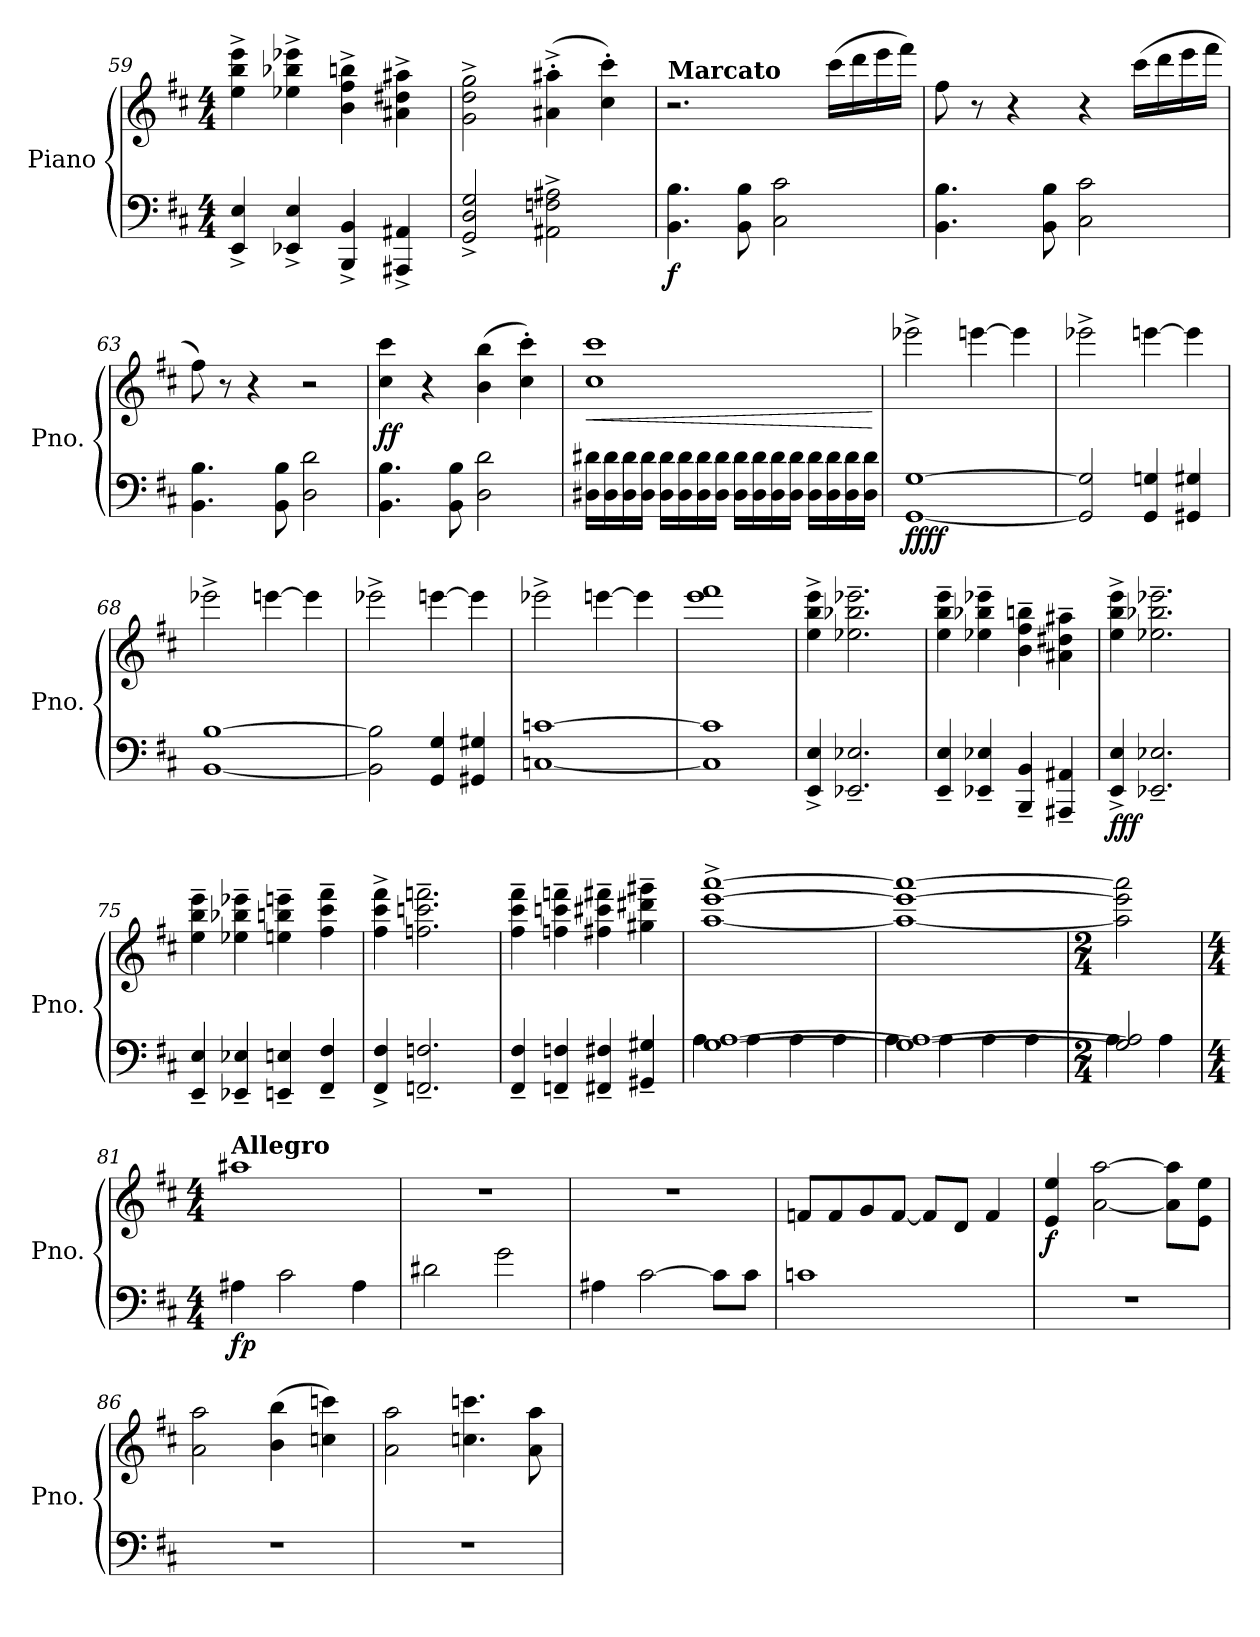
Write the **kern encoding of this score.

**kern	**kern	**dynam
*part1	*part1	*part1
*staff2	*staff1	*staff1/2
*I"Piano	*	*
*I'Pno.	*	*
*clefF4	*clefG2	*
*k[f#c#]	*k[f#c#]	*
*M4/4	*M4/4	*
=59	=59	=59
4EE/^ 4E/^	4ee\^ 4bb\^ 4eee\^	.
4EE-X/^ 4E/^	4ee-X\^ 4bb-X\^ 4eee-X\^	.
4BBB/^ 4BB/^	4b\^ 4ff#\^ 4bbn\^	.
4AAA#X/^ 4AA#X/^	4a#X\^ 4dd#X\^ 4aa#X\^	.
=60	=60	=60
2GG/^ 2D/^ 2G/^	2g\^ 2dd\^ 2gg\^	.
2AA#X\^ 2Fn\^ 2A#X\^	(4a#X\'^ 4aa#X\'^	.
.	4cc#\' 4ccc#\')	.
=61	=61	=61
!	!LO:TX:a:B:t=Marcato	!
!	!	!LO:DY:b=2
4.BB\ 4.B\	2.r	f
8BB\ 8B\	.	.
2C#\ 2c#\	.	.
.	(16ccc#\LL	.
.	16ddd\	.
.	16eee\	.
.	16fff#\JJ)	.
!!LO:LB:g=z
=62	=62	=62
4.BB\ 4.B\	8ff#\	.
.	8r	.
.	4r	.
8BB\ 8B\	.	.
2C#\ 2c#\	4r	.
.	(16ccc#\LL	.
.	16ddd\	.
.	16eee\	.
.	16fff#\JJ	.
=63	=63	=63
4.BB\ 4.B\	8ff#\)	.
.	8r	.
.	4r	.
8BB\ 8B\	.	.
2D\ 2d\	2r	.
=64	=64	=64
!	!	!LO:DY:b
4.BB\ 4.B\	4cc#\ 4ccc#\	ff
.	4r	.
8BB\ 8B\	.	.
2D\ 2d\	(4b\ 4bb\	.
.	4cc#\' 4ccc#\')	.
=65	=65	=65
!	!	!LO:HP:b
16D#X\ 16d#X\LL	1cc# 1ccc#	<
16D#\ 16d#\	.	.
16D#\ 16d#\	.	.
16D#\ 16d#\JJ	.	.
16D#\ 16d#\LL	.	.
16D#\ 16d#\	.	.
16D#\ 16d#\	.	.
16D#\ 16d#\JJ	.	.
16D#\ 16d#\LL	.	.
16D#\ 16d#\	.	.
16D#\ 16d#\	.	.
16D#\ 16d#\JJ	.	.
16D#\ 16d#\LL	.	.
16D#\ 16d#\	.	.
16D#\ 16d#\	.	.
16D#\ 16d#\JJ	.	.
.	.	[
!!LO:LB:g=z
=66	=66	=66
!	!	!LO:DY:b=2
!	!	!LO:DY:n=1:b
[1GG [1G	2eee-X^\	fff f
.	[4eeen\	.
.	4eee\]	.
=67	=67	=67
2GG/] 2G/]	2eee-X^\	.
4GG/ 4Gn/	[4eeen\	.
4GG#X/ 4G#X/	4eee\]	.
=68	=68	=68
[1BB [1B	2eee-X^\	.
.	[4eeen\	.
.	4eee\]	.
=69	=69	=69
2BB\] 2B\]	2eee-X^\	.
4GG/ 4G/	[4eeen\	.
4GG#X/ 4G#X/	4eee\]	.
=70	=70	=70
[1Cn [1cn	2eee-X^\	.
.	[4eeen\	.
.	4eee\]	.
=71	=71	=71
1C] 1c]	1eee 1fff#	.
=72	=72	=72
4EE/^ 4E/^	4ee\^ 4bb\^ 4eee\^	.
2.EE-X/~ 2.E-X/~	2.ee-X\~ 2.bb-X\~ 2.eee-X\~	.
!!LO:LB:g=z
=73	=73	=73
4EE/~ 4E/~	4ee\~ 4bb\~ 4eee\~	.
4EE-X/~ 4E-X/~	4ee-X\~ 4bb-X\~ 4eee-X\~	.
4BBB/~ 4BB/~	4b\~ 4ff#\~ 4bbn\~	.
4AAA#X/~ 4AA#X/~	4a#X\~ 4dd#X\~ 4aa#X\~	.
=74	=74	=74
!	!	!LO:DY:b=2
!	!	!LO:DY:n=1:b
4EE/^ 4E/^	4ee\^ 4bb\^ 4eee\^	f ff
2.EE-X/~ 2.E-X/~	2.ee-X\~ 2.bb-X\~ 2.eee-X\~	.
=75	=75	=75
4EE/~ 4E/~	4ee\~ 4bb\~ 4eee\~	.
4EE-X/~ 4E-X/~	4ee-X\~ 4bb-X\~ 4eee-X\~	.
4EEn/~ 4En/~	4een\~ 4bbn\~ 4eeen\~	.
4FF#/~ 4F#/~	4ff#\~ 4ccc#\~ 4fff#\~	.
=76	=76	=76
4FF#/^ 4F#/^	4ff#\^ 4ccc#\^ 4fff#\^	.
2.FFn/~ 2.Fn/~	2.ffn\~ 2.cccn\~ 2.fffn\~	.
=77	=77	=77
4FF#/~ 4F#/~	4ff#\~ 4ccc#\~ 4fff#\~	.
4FFn/~ 4Fn/~	4ffn\~ 4cccn\~ 4fffn\~	.
4FF#X/~ 4F#X/~	4ff#X\~ 4ccc#X\~ 4fff#X\~	.
4GG#X/~ 4G#X/~	4gg#X\~ 4ddd#X\~ 4ggg#X\~	.
=78	=78	=78
*^	*	*
[1G [1A	4A\	[1aa^ [1eee^ [1aaa^	.
.	4A\	.	.
.	4A\	.	.
.	4A\	.	.
!!LO:PB:g=z
=79	=79	=79	=79
1G_ 1A_	4A\	1aa_ 1eee_ 1aaa_	.
.	4A\	.	.
.	4A\	.	.
.	4A\	.	.
=80	=80	=80	=80
*M2/4	*	*M2/4	*
2G/] 2A/]	4A\	2aa\] 2eee\] 2aaa\]	.
.	4A\	.	.
*v	*v	*	*
=81	=81	=81
*M4/4	*M4/4	*
*	*MM120	*
*^	*	*
!	!	!LO:TX:a:B:t=Allegro	!
!	!	!	!LO:DY:b=2
!	!	!	!LO:DY:n=1:b
*v	*v	*	*
4A#X\	1aa#X	f p
2c#\	.	.
4A#\	.	.
=82	=82	=82
2d#X\	1r	.
2g\	.	.
=83	=83	=83
4A#X\	1r	.
[2c#\	.	.
8c#\L]	.	.
8c#\J	.	.
=84	=84	=84
1cn	8fn/L	.
.	8f/	.
.	8g/	.
.	[8f/J	.
.	8f/L]	.
.	8d/J	.
.	4f/	.
=85	=85	=85
!	!	!LO:DY:b
1r	4e/ 4ee/	f
.	[2a\ [2aa\	.
.	8a\] 8aa\]L	.
.	8e\ 8ee\J	.
!!LO:LB:g=z
=86	=86	=86
1r	2a\ 2aa\	.
.	(4b\ 4bb\	.
.	4ccn\ 4cccn\)	.
=87	=87	=87
1r	2a\ 2aa\	.
.	4.ccn\ 4.cccn\	.
.	8a\ 8aa\	.
=	=	=
*-	*-	*-
